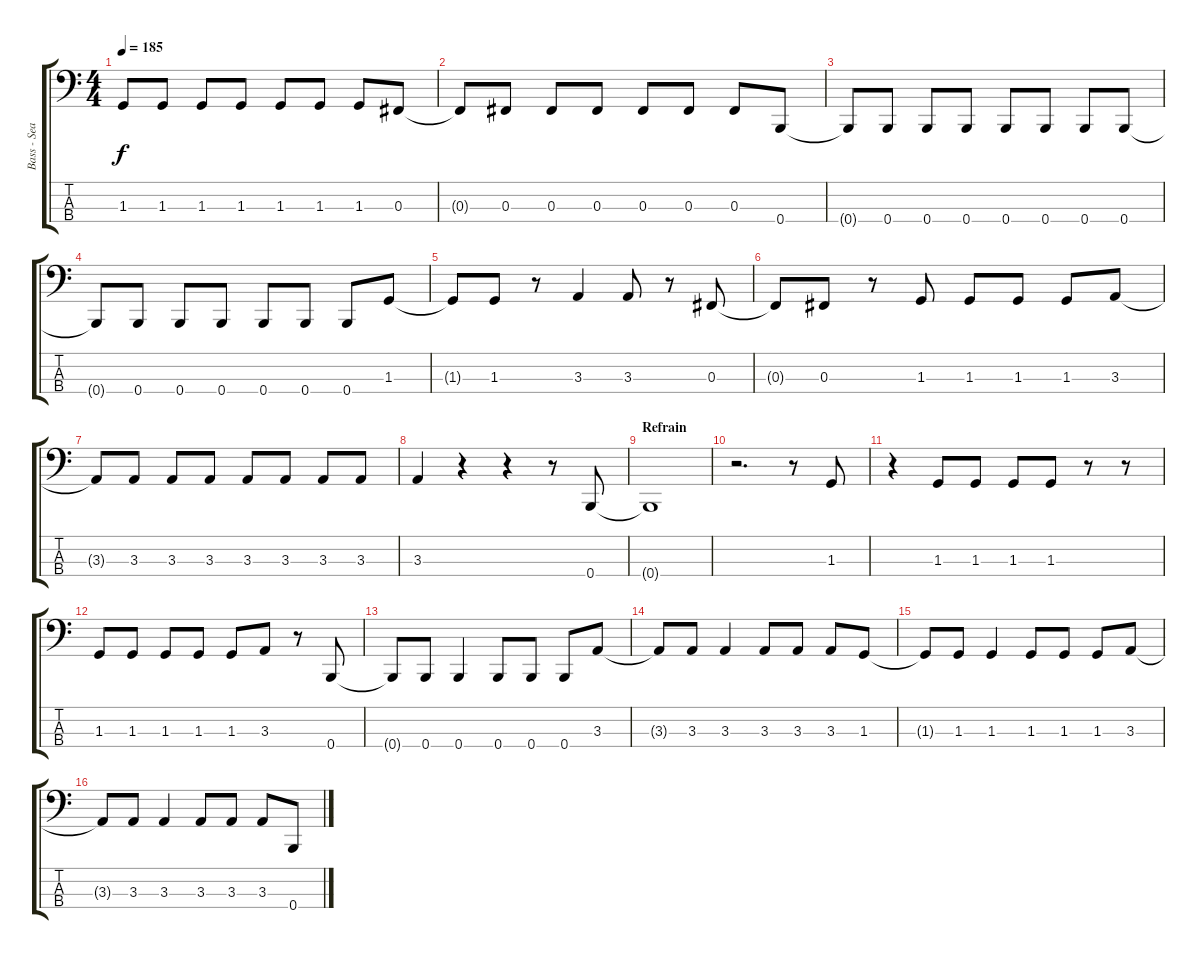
\track ("Bass - Sean" "Bass - Sea") {instrument electricbasspick}
\staff {score tabs}
\tuning (E2 B1 Gb1 B0) {hide}
\ts (4 4)
\tempo 185
\clef f4
\ks c
1.3{t}.8{dy f} 1.3.8 1.3.8 1.3.8 1.3.8 1.3.8 1.3.8 0.3.8 |
0.3{t}.8 0.3.8 0.3.8 0.3.8 0.3.8 0.3.8 0.3.8 0.4.8 |
0.4{t}.8 0.4.8 0.4.8 0.4.8 0.4.8 0.4.8 0.4.8 0.4.8 |
0.4{t}.8 0.4.8 0.4.8 0.4.8 0.4.8 0.4.8 0.4.8 1.3.8 |
1.3{t}.8 1.3.8 r.8 3.3.4 3.3.8 r.8 0.3.8 |
0.3{t}.8 0.3.8 r.8 1.3.8 1.3.8 1.3.8 1.3.8 3.3.8 |
3.3{t}.8 3.3.8 3.3.8 3.3.8 3.3.8 3.3.8 3.3.8 3.3.8 |
3.3.4 r.4 r.4 r.8 0.4.8 |
\section ("" "Refrain")
0.4{t}.1 |
r.2{d} r.8 1.3.8 |
r.4 1.3.8 1.3.8 1.3.8 1.3.8 r.8 r.8 |
1.3.8 1.3.8 1.3.8 1.3.8 1.3.8 3.3.8 r.8 0.4.8 |
0.4{t}.8 0.4.8 0.4.4 0.4.8 0.4.8 0.4.8 3.3.8 |
3.3{t}.8 3.3.8 3.3.4 3.3.8 3.3.8 3.3.8 1.3.8 |
1.3{t}.8 1.3.8 1.3.4 1.3.8 1.3.8 1.3.8 3.3.8 |
3.3{t}.8 3.3.8 3.3.4 3.3.8 3.3.8 3.3.8 0.4.8
